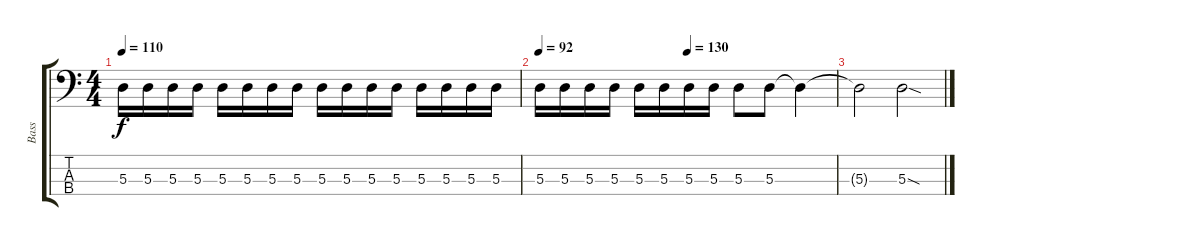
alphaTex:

\track ("Bass" "Bass") {instrument electricbasspick}
\staff {score tabs}
\tuning (G2 D2 A1 E1) {hide}
\ts (4 4)
\tempo 110
\clef f4
\ks c
5.3.16{dy f} 5.3.16 5.3.16 5.3.16 5.3.16 5.3.16 5.3.16 5.3.16 5.3.16 5.3.16 5.3.16 5.3.16 5.3.16 5.3.16 5.3.16 5.3.16 |
\tempo 92
\tempo (130 0.5)
5.3.16 5.3.16 5.3.16 5.3.16 5.3.16{volume 16} 5.3.16 5.3.16 5.3.16 5.3.8 5.3.8 5.3{t}.4 |
5.3{t}.2 5.3{sod}.2
